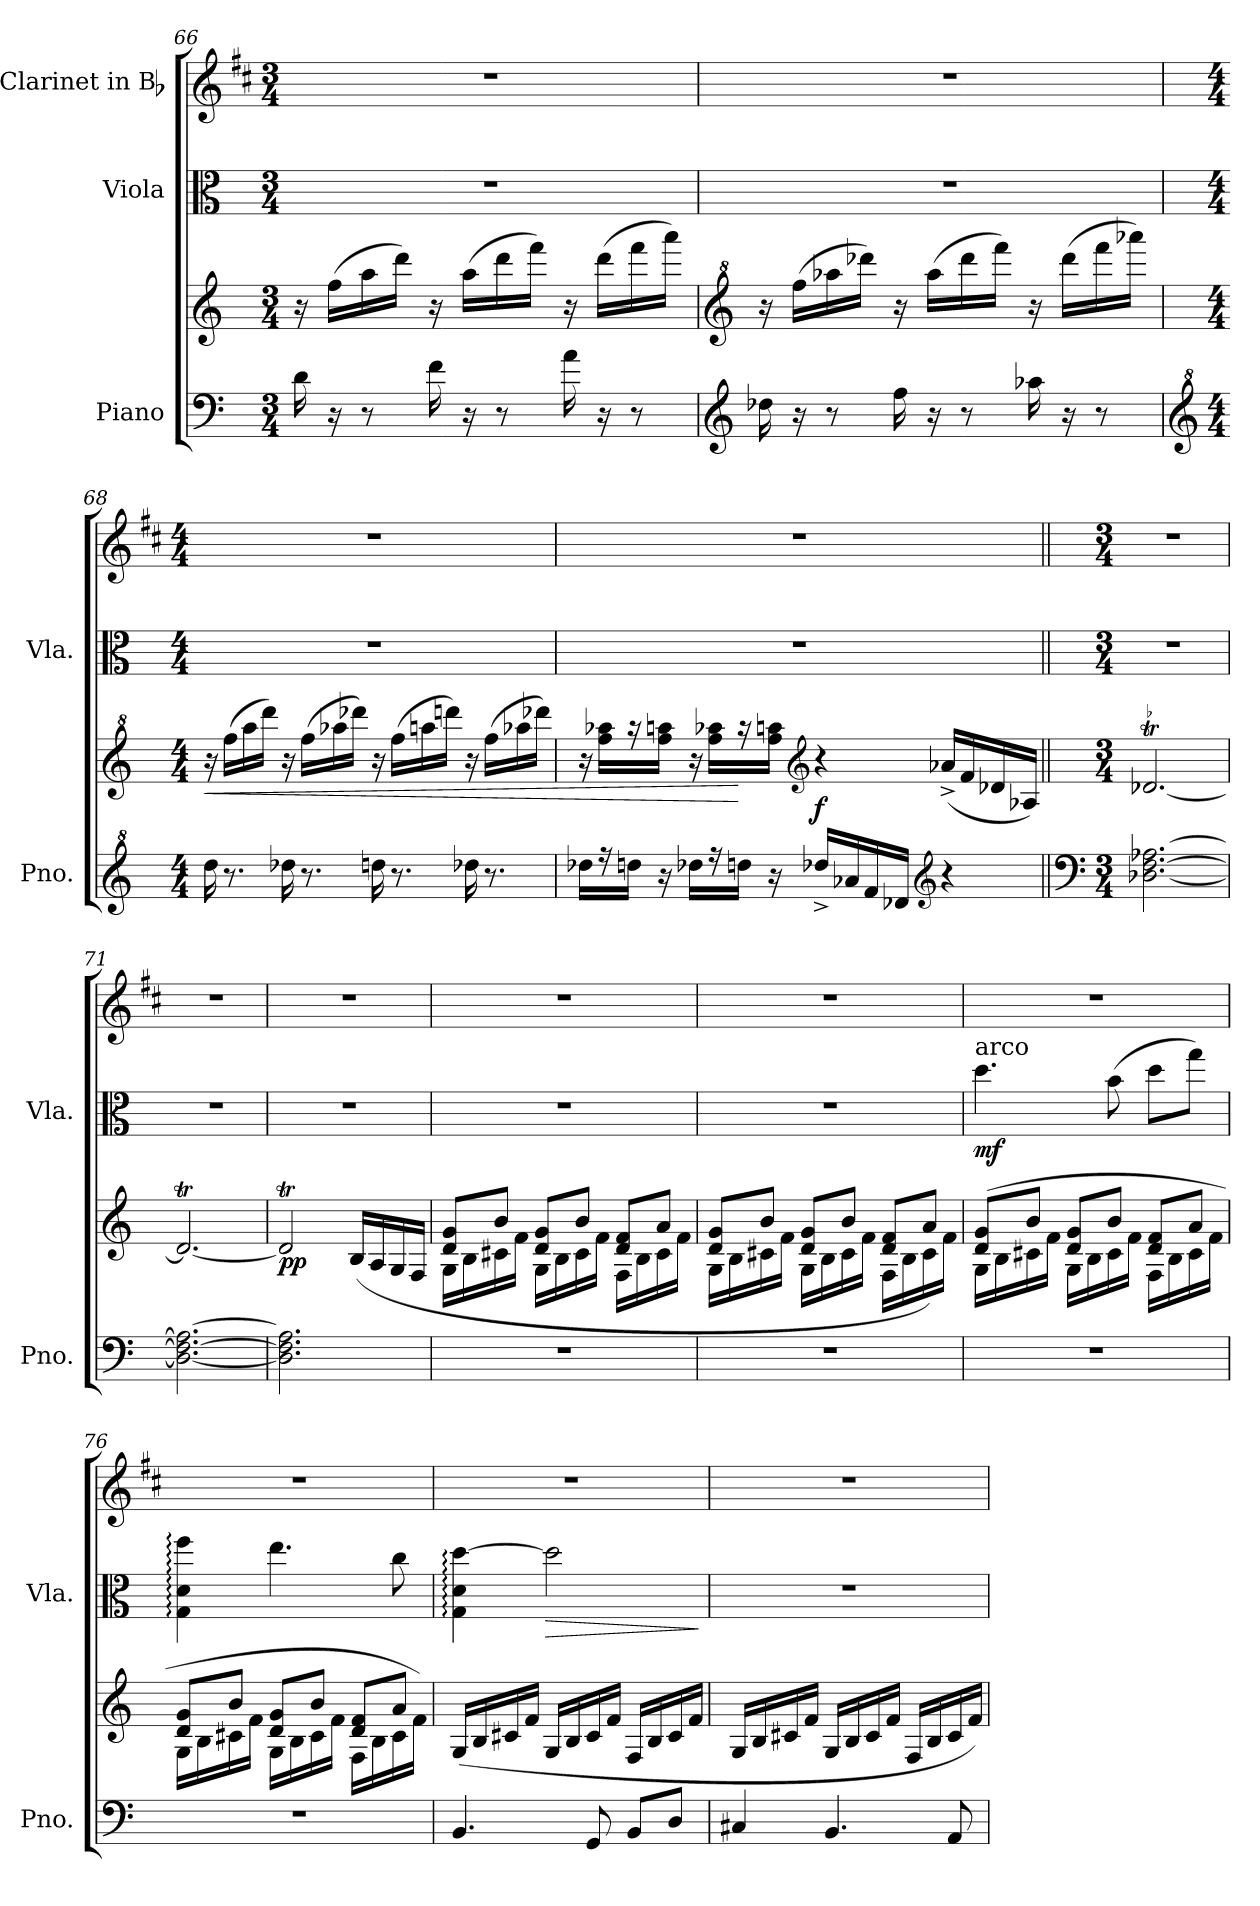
**kern	**kern	**dynam	**kern	**dynam	**kern
*part3	*part3	*part3	*part2	*part2	*part1
*staff4	*staff3	*staff3/4	*staff2	*staff2	*staff1
*I"Piano	*	*	*I"Viola	*	*I"Clarinet in Bb
*I'Pno.	*	*	*I'Vla.	*	*
*clefF4	*clefG2	*	*clefC3	*	*clefG2
*	*	*	*	*	*ITrd1c2
*k[]	*k[]	*	*k[]	*	*k[]
*C:	*C:	*	*C:	*	*C:
*M3/4	*M3/4	*	*M3/4	*	*M3/4
=66	=66	=66	=66	=66	=66
16d\	16r	.	2.r	.	2.r
16r	(>16ff\LL	.	.	.	.
8r	16aa\	.	.	.	.
.	16ddd\JJ)	.	.	.	.
16f\	16r	.	.	.	.
16r	(>16aa\LL	.	.	.	.
8r	16ddd\	.	.	.	.
.	16fff\JJ)	.	.	.	.
16a\	16r	.	.	.	.
16r	(>16ddd\LL	.	.	.	.
8r	16fff\	.	.	.	.
.	16aaa\JJ)	.	.	.	.
!!LO:PB:g=z
=67	=67	=67	=67	=67	=67
*clefG2	*clefG^2	*	*	*	*
16dd-X\	16r	.	2.r	.	2.r
16r	(>16fff\LL	.	.	.	.
8r	16aaa-X\	.	.	.	.
.	16dddd-X\JJ)	.	.	.	.
16ff\	16r	.	.	.	.
16r	(>16aaa-\LL	.	.	.	.
8r	16dddd-\	.	.	.	.
.	16ffff\JJ)	.	.	.	.
16aa-X\	16r	.	.	.	.
16r	(>16dddd-\LL	.	.	.	.
8r	16ffff\	.	.	.	.
.	16aaaa-X\JJ)	.	.	.	.
=68	=68	=68	=68	=68	=68
*clefG^2	*	*	*	*	*
*M4/4	*M4/4	*	*M4/4	*	*M4/4
!	!	!LO:HP:b	!	!	!
16ddd\	16r	<	1r	.	1r
8.r	(>16fff\LL	.	.	.	.
.	16aaa\	.	.	.	.
.	16dddd\JJ)	.	.	.	.
16ddd-X\	16r	.	.	.	.
8.r	(>16fff\LL	.	.	.	.
.	16aaa-X\	.	.	.	.
.	16dddd-X\JJ)	.	.	.	.
16dddn\	16r	.	.	.	.
8.r	(>16fff\LL	.	.	.	.
.	16aaan\	.	.	.	.
.	16ddddn\JJ)	.	.	.	.
16ddd-X\	16r	.	.	.	.
8.r	(>16fff\LL	.	.	.	.
.	16aaa-X\	.	.	.	.
.	16dddd-X\JJ)	.	.	.	.
!!LO:LB:g=z
=69	=69	=69	=69	=69	=69
16ddd-X\KL	16r	.	1r	.	1r
16r	16fff\ 16aaa-X\KL	.	.	.	.
16dddn\Jk	16r	.	.	.	.
16r	16fff\ 16aaan\Jk	.	.	.	.
16ddd-X\KL	16r	.	.	.	.
16r	16fff\ 16aaa-X\KL	.	.	.	.
16dddn\Jk	16r	[	.	.	.
16r	16fff\ 16aaan\Jk	.	.	.	.
*	*clefG2	*	*	*	*
!	!	!LO:DY:b	!	!	!
16ddd-X^</LL	4r	f	.	.	.
16aa-X/	.	.	.	.	.
16ff/	.	.	.	.	.
16dd-X/JJ	.	.	.	.	.
*clefG2	*	*	*	*	*
4r	(<16a-X^</LL	.	.	.	.
.	16f/	.	.	.	.
.	16d-X/	.	.	.	.
.	16A-X/JJ)	.	.	.	.
=70||	=70||	=70||	=70||	=70||	=70||
*clefF4	*	*	*	*	*
*M3/4	*M3/4	*	*M3/4	*	*M3/4
*	*	*	*	*	*MM100
[2.D-X\ [2.F\ [2.A-X\	[2.d-XT/	.	2.r	.	2.r
=71	=71	=71	=71	=71	=71
2.D-\_ 2.F\_ 2.A-\_	2.d-T/_	.	2.r	.	2.r
=72	=72	=72	=72	=72	=72
!	!	!LO:DY:b	!	!	!
2.D-\] 2.F\] 2.A-\]	2d-T/]	pp	2.r	.	2.r
.	(>16B/LL	.	.	.	.
.	16A/	.	.	.	.
.	16G/	.	.	.	.
.	16F/JJ	.	.	.	.
!!LO:PB:g=z
=73	=73	=73	=73	=73	=73
*	*^	*	*	*	*
2.r	8d/ 8g/L	16G\LL	.	2.r	.	2.r
.	.	16B\	.	.	.	.
.	8b/J	16c#X\	.	.	.	.
.	.	16f\JJ	.	.	.	.
.	8d/ 8g/L	16G\LL	.	.	.	.
.	.	16B\	.	.	.	.
.	8b/J	16c#\	.	.	.	.
.	.	16f\JJ	.	.	.	.
.	8d/ 8f/L	16F\LL	.	.	.	.
.	.	16B\	.	.	.	.
.	8a/J	16c#\	.	.	.	.
.	.	16f\JJ	.	.	.	.
=74	=74	=74	=74	=74	=74	=74
2.r	8d/ 8g/L	16G\LL	.	2.r	.	2.r
.	.	16B\	.	.	.	.
.	8b/J	16c#X\	.	.	.	.
.	.	16f\JJ	.	.	.	.
.	8d/ 8g/L	16G\LL	.	.	.	.
.	.	16B\	.	.	.	.
.	8b/J	16c#\	.	.	.	.
.	.	16f\JJ	.	.	.	.
.	8d/ 8f/L	16F\LL	.	.	.	.
.	.	16B\	.	.	.	.
.	8a/J)	16c#\	.	.	.	.
.	.	16f\JJ	.	.	.	.
=75	=75	=75	=75	=75	=75	=75
!	!	!	!	!LO:TX:a:t=arco	!	!
!	!	!	!	!	!LO:DY:b	!
2.r	(>8d/ 8g/L	16G\LL	.	4.dd\	mf	2.r
.	.	16B\	.	.	.	.
.	8b/J	16c#X\	.	.	.	.
.	.	16f\JJ	.	.	.	.
.	8d/ 8g/L	16G\LL	.	.	.	.
.	.	16B\	.	.	.	.
.	8b/J	16c#\	.	(>8b\	.	.
.	.	16f\JJ	.	.	.	.
.	8d/ 8f/L	16F\LL	.	8dd\L	.	.
.	.	16B\	.	.	.	.
.	8a/J	16c#\	.	8gg\J)	.	.
.	.	16f\JJ	.	.	.	.
!!LO:LB:g=z
=76	=76	=76	=76	=76	=76	=76
2.r	8d/ 8g/L	16G\LL	.	4G\: 4d\: 4ff\:	.	2.r
.	.	16B\	.	.	.	.
.	8b/J	16c#X\	.	.	.	.
.	.	16f\JJ	.	.	.	.
.	8d/ 8g/L	16G\LL	.	4.ee\	.	.
.	.	16B\	.	.	.	.
.	8b/J	16c#\	.	.	.	.
.	.	16f\JJ	.	.	.	.
.	8d/ 8f/L	16F\LL	.	.	.	.
.	.	16B\	.	.	.	.
.	8a/J	16c#\	.	8cc\	.	.
.	.	16f\JJ)	.	.	.	.
=77	=77	=77	=77	=77	=77	=77
!	!	!	!LO:DY:b=2	!	!	!
!	!	!	!LO:DY:n=1:b	!	!	!
*	*v	*v	*	*	*	*
4.BB/	(<16G/LL	mf p	4G\: 4d\: [4dd\:	.	2.r
.	16B/	.	.	.	.
.	16c#X/	.	.	.	.
.	16f/JJ	.	.	.	.
!	!	!	!	!LO:HP:b	!
.	16G/LL	.	2dd\]	>	.
.	16B/	.	.	.	.
8GG/	16c#/	.	.	.	.
.	16f/JJ	.	.	.	.
8BB/L	16F/LL	.	.	.	.
.	16B/	.	.	.	.
8D/J	16c#/	.	.	.	.
.	16f/JJ	.	.	.	.
.	.	.	.	]	.
=78	=78	=78	=78	=78	=78
4C#X/	16G/LL	.	2.r	.	2.r
.	16B/	.	.	.	.
.	16c#X/	.	.	.	.
.	16f/JJ	.	.	.	.
4.BB/	16G/LL	.	.	.	.
.	16B/	.	.	.	.
.	16c#/	.	.	.	.
.	16f/JJ	.	.	.	.
.	16F/LL	.	.	.	.
.	16B/	.	.	.	.
8AA/	16c#/	.	.	.	.
.	16f/JJ)	.	.	.	.
=	=	=	=	=	=
*-	*-	*-	*-	*-	*-
